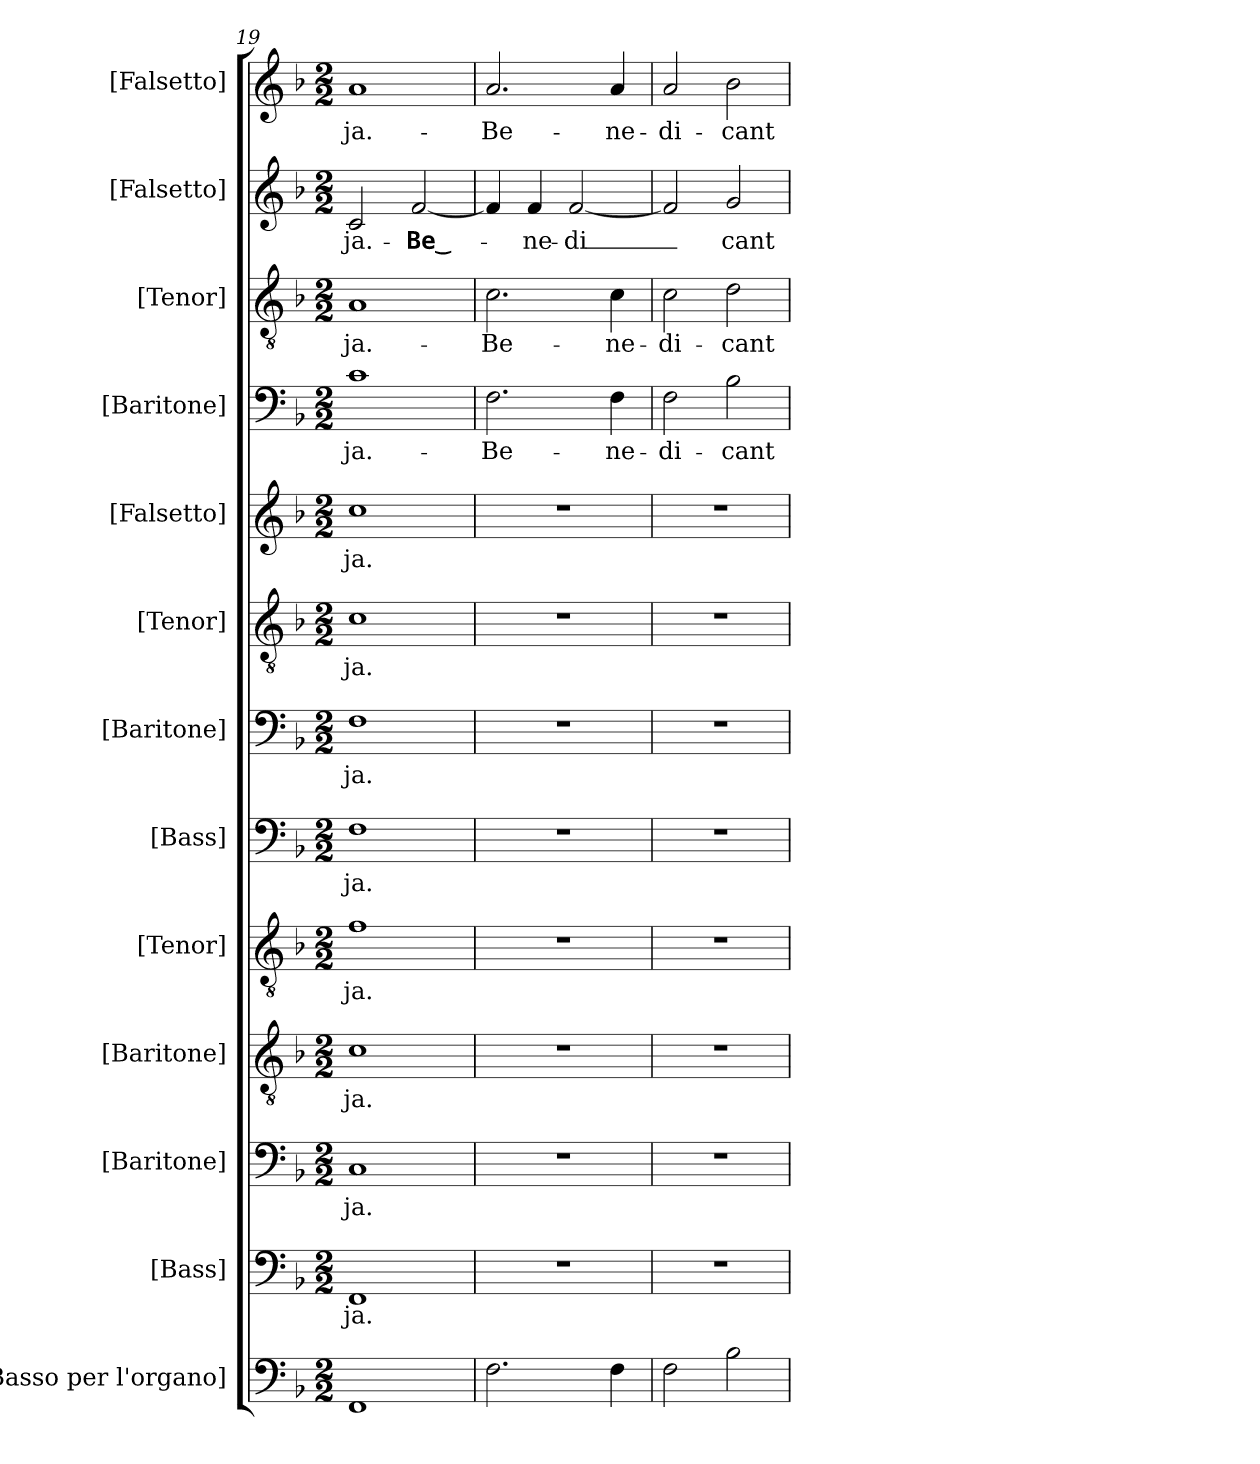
**kern	**kern	**text	**kern	**text	**kern	**text	**kern	**text	**kern	**text	**kern	**text	**kern	**text	**kern	**text	**kern	**text	**kern	**text	**kern	**text	**kern	**text
*part13	*part12	*part12	*part11	*part11	*part10	*part10	*part9	*part9	*part8	*part8	*part7	*part7	*part6	*part6	*part5	*part5	*part4	*part4	*part3	*part3	*part2	*part2	*part1	*part1
*staff13	*staff12	*staff12	*staff11	*staff11	*staff10	*staff10	*staff9	*staff9	*staff8	*staff8	*staff7	*staff7	*staff6	*staff6	*staff5	*staff5	*staff4	*staff4	*staff3	*staff3	*staff2	*staff2	*staff1	*staff1
*I"[Basso per l'organo]	*I"[Bass]	*	*I"[Baritone]	*	*I"[Baritone]	*	*I"[Tenor]	*	*I"[Bass]	*	*I"[Baritone]	*	*I"[Tenor]	*	*I"[Falsetto]	*	*I"[Baritone]	*	*I"[Tenor]	*	*I"[Falsetto]	*	*I"[Falsetto]	*
*	*I'B.	*	*I'Bar.	*	*I'Bar.	*	*I'T.	*	*I'B.	*	*I'Bar.	*	*I'T.	*	*I'A.	*	*I'Bar.	*	*I'T.	*	*I'A.	*	*I'A.	*
*clefF4	*clefF4	*	*clefF4	*	*clefGv2	*	*clefGv2	*	*clefF4	*	*clefF4	*	*clefGv2	*	*clefG2	*	*clefF4	*	*clefGv2	*	*clefG2	*	*clefG2	*
*	*	*	*	*	*ITrd7c12	*	*ITrd7c12	*	*	*	*	*	*ITrd7c12	*	*	*	*	*	*ITrd7c12	*	*	*	*	*
*k[b-]	*k[b-]	*	*k[b-]	*	*k[b-]	*	*k[b-]	*	*k[b-]	*	*k[b-]	*	*k[b-]	*	*k[b-]	*	*k[b-]	*	*k[b-]	*	*k[b-]	*	*k[b-]	*
*F:	*F:	*	*F:	*	*F:	*	*F:	*	*F:	*	*F:	*	*F:	*	*F:	*	*F:	*	*F:	*	*F:	*	*F:	*
*M2/2	*M2/2	*	*M2/2	*	*M2/2	*	*M2/2	*	*M2/2	*	*M2/2	*	*M2/2	*	*M2/2	*	*M2/2	*	*M2/2	*	*M2/2	*	*M2/2	*
=19	=19	=19	=19	=19	=19	=19	=19	=19	=19	=19	=19	=19	=19	=19	=19	=19	=19	=19	=19	=19	=19	=19	=19	=19
!	!	!LO:LY:b:color=#000000	!	!	!	!	!	!	!	!	!	!	!	!	!	!	!	!	!	!	!	!	!	!
!	!	!	!	!LO:LY:b:color=#000000	!	!	!	!	!	!	!	!	!	!	!	!	!	!	!	!	!	!	!	!
!	!	!	!	!	!	!LO:LY:b:color=#000000	!	!	!	!	!	!	!	!	!	!	!	!	!	!	!	!	!	!
!	!	!	!	!	!	!	!	!LO:LY:b:color=#000000	!	!	!	!	!	!	!	!	!	!	!	!	!	!	!	!
!	!	!	!	!	!	!	!	!	!	!LO:LY:b:color=#000000	!	!	!	!	!	!	!	!	!	!	!	!	!	!
!	!	!	!	!	!	!	!	!	!	!	!	!LO:LY:b:color=#000000	!	!	!	!	!	!	!	!	!	!	!	!
!	!	!	!	!	!	!	!	!	!	!	!	!	!	!LO:LY:b:color=#000000	!	!	!	!	!	!	!	!	!	!
!	!	!	!	!	!	!	!	!	!	!	!	!	!	!	!	!LO:LY:b:color=#000000	!	!	!	!	!	!	!	!
!	!	!	!	!	!	!	!	!	!	!	!	!	!	!	!	!	!	!LO:LY:b:color=#000000	!	!	!	!	!	!
!	!	!	!	!	!	!	!	!	!	!	!	!	!	!	!	!	!	!	!	!LO:LY:b:color=#000000	!	!	!	!
!	!	!	!	!	!	!	!	!	!	!	!	!	!	!	!	!	!	!	!	!	!	!LO:LY:b:color=#000000	!	!
!	!	!	!	!	!	!	!	!	!	!	!	!	!	!	!	!	!	!	!	!	!	!	!	!LO:LY:b:color=#000000
1FFi	1FFi	-ja.-	1Ci	-ja.-	1Ci	-ja.-	1Fi	-ja.-	1Fi	-ja.-	1Fi	-ja.-	1Ci	-ja.-	1cci	-ja.-	1ci	-ja.-	1AAi	-ja.-	2ci/	-ja.-	1ai	-ja.-
!	!	!	!	!	!	!	!	!	!	!	!	!	!	!	!	!	!	!	!	!	!	!LO:LY:b:color=#000000	!	!
.	.	.	.	.	.	.	.	.	.	.	.	.	.	.	.	.	.	.	.	.	[2fi/	-Be_--	.	.
=20	=20	=20	=20	=20	=20	=20	=20	=20	=20	=20	=20	=20	=20	=20	=20	=20	=20	=20	=20	=20	=20	=20	=20	=20
!	!	!	!	!	!	!	!	!	!	!	!	!	!	!	!	!	!	!LO:LY:b:color=#000000	!	!	!	!	!	!
!	!	!	!	!	!	!	!	!	!	!	!	!	!	!	!	!	!	!	!	!LO:LY:b:color=#000000	!	!	!	!
!	!	!	!	!	!	!	!	!	!	!	!	!	!	!	!	!	!	!	!	!	!	!	!	!LO:LY:b:color=#000000
2.Fi\	1r	.	1r	.	1r	.	1r	.	1r	.	1r	.	1r	.	1r	.	2.Fi\	-Be--	2.Ci\	-Be--	4fi/]	.	2.ai/	-Be--
!	!	!	!	!	!	!	!	!	!	!	!	!	!	!	!	!	!	!	!	!	!	!LO:LY:b:color=#000000	!	!
.	.	.	.	.	.	.	.	.	.	.	.	.	.	.	.	.	.	.	.	.	4fi/	-ne--	.	.
!	!	!	!	!	!	!	!	!	!	!	!	!	!	!	!	!	!	!	!	!	!	!LO:LY:b:color=#000000	!	!
.	.	.	.	.	.	.	.	.	.	.	.	.	.	.	.	.	.	.	.	.	[2fi/	-di_-	.	.
!	!	!	!	!	!	!	!	!	!	!	!	!	!	!	!	!	!	!LO:LY:b:color=#000000	!	!	!	!	!	!
!	!	!	!	!	!	!	!	!	!	!	!	!	!	!	!	!	!	!	!	!LO:LY:b:color=#000000	!	!	!	!
!	!	!	!	!	!	!	!	!	!	!	!	!	!	!	!	!	!	!	!	!	!	!	!	!LO:LY:b:color=#000000
4Fi\	.	.	.	.	.	.	.	.	.	.	.	.	.	.	.	.	4Fi\	-ne--	4Ci\	-ne--	.	.	4ai/	-ne--
=21	=21	=21	=21	=21	=21	=21	=21	=21	=21	=21	=21	=21	=21	=21	=21	=21	=21	=21	=21	=21	=21	=21	=21	=21
!	!	!	!	!	!	!	!	!	!	!	!	!	!	!	!	!	!	!LO:LY:b:color=#000000	!	!	!	!	!	!
!	!	!	!	!	!	!	!	!	!	!	!	!	!	!	!	!	!	!	!	!LO:LY:b:color=#000000	!	!	!	!
!	!	!	!	!	!	!	!	!	!	!	!	!	!	!	!	!	!	!	!	!	!	!	!	!LO:LY:b:color=#000000
2Fi\	1r	.	1r	.	1r	.	1r	.	1r	.	1r	.	1r	.	1r	.	2Fi\	-di--	2Ci\	-di--	2fi/]	.	2ai/	-di--
!	!	!	!	!	!	!	!	!	!	!	!	!	!	!	!	!	!	!LO:LY:b:color=#000000	!	!	!	!	!	!
!	!	!	!	!	!	!	!	!	!	!	!	!	!	!	!	!	!	!	!	!LO:LY:b:color=#000000	!	!	!	!
!	!	!	!	!	!	!	!	!	!	!	!	!	!	!	!	!	!	!	!	!	!	!LO:LY:b:color=#000000	!	!
!	!	!	!	!	!	!	!	!	!	!	!	!	!	!	!	!	!	!	!	!	!	!	!	!LO:LY:b:color=#000000
2B-i\	.	.	.	.	.	.	.	.	.	.	.	.	.	.	.	.	2B-i\	-cant-	2Di\	-cant-	2gi/	-cant-	2b-i\	-cant-
=	=	=	=	=	=	=	=	=	=	=	=	=	=	=	=	=	=	=	=	=	=	=	=	=
*-	*-	*-	*-	*-	*-	*-	*-	*-	*-	*-	*-	*-	*-	*-	*-	*-	*-	*-	*-	*-	*-	*-	*-	*-
